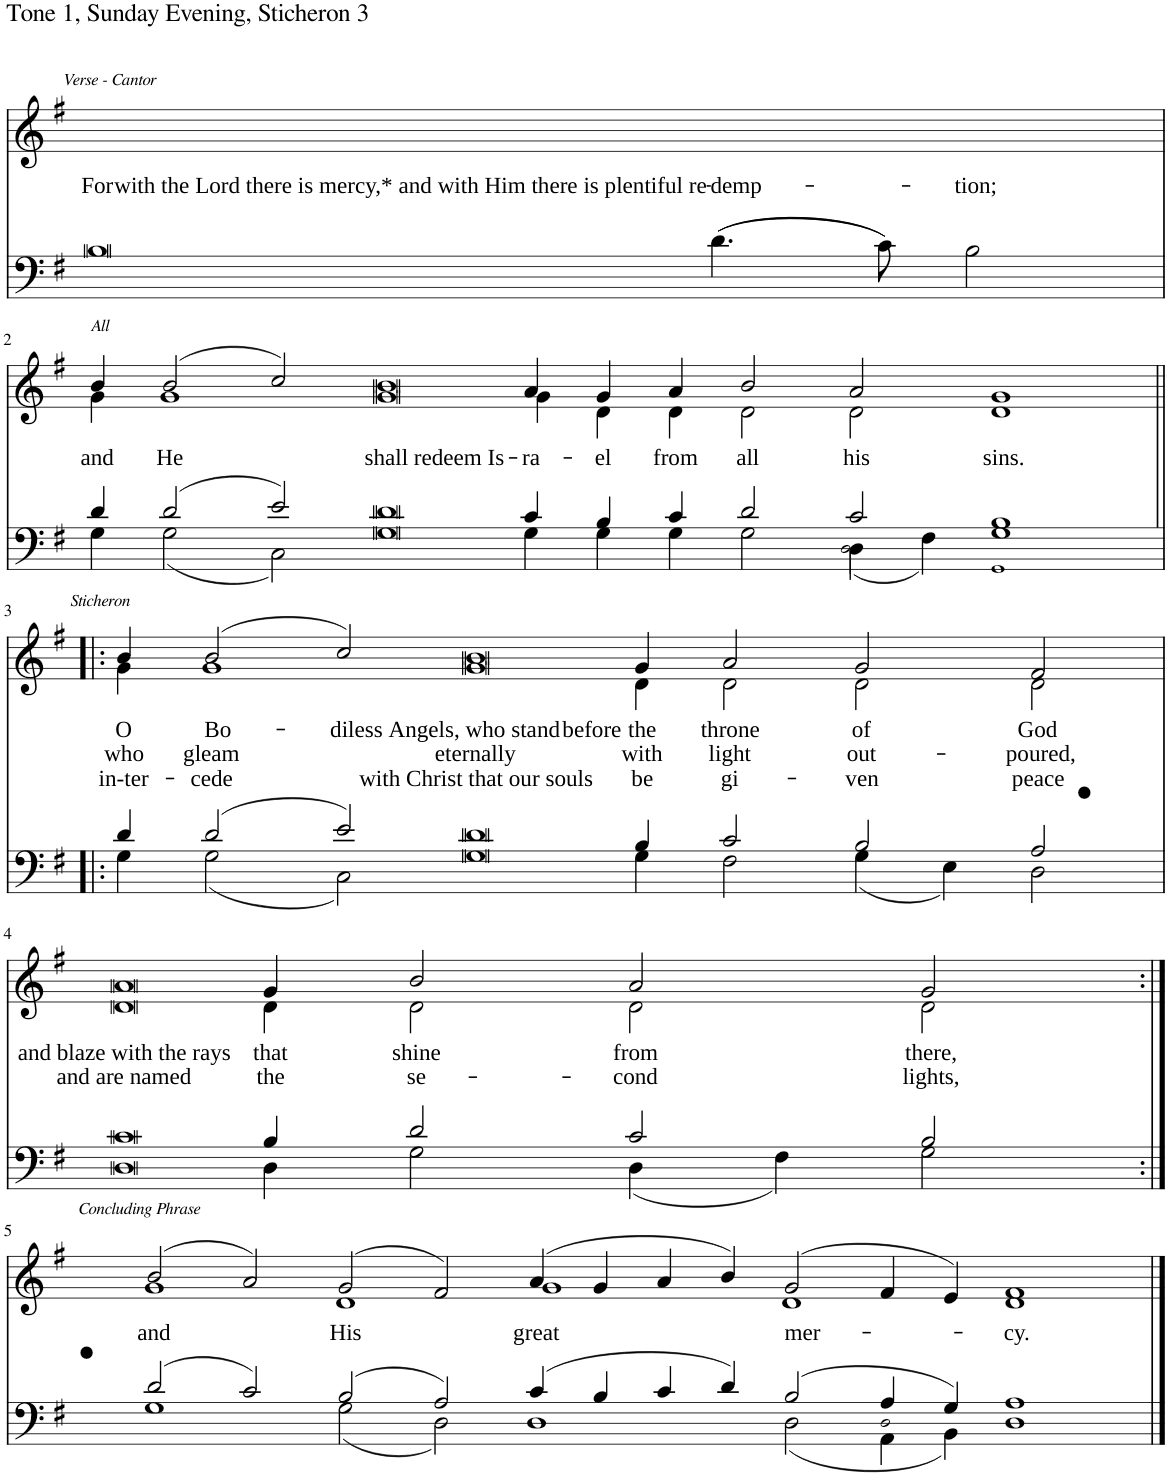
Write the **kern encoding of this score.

**kern	**kern	**text	**text	**text
*part1	*part1	*part1	*part1	*part1
*staff2	*staff1	*staff1	*staff1	*staff1
*I"Piano	*	*	*	*
*I'Pno.	*	*	*	*
*clefF4	*clefG2	*	*	*
*k[f#]	*k[f#]	*	*	*
=1	=1	=1	=1	=1
!	!LO:TX:a:i:t=Verse - Cantor	!	!	!
!	!	!LO:LY:b	!	!
4B	4b	For	.	.
!	!	!LO:LY:b	!	!
4B	4b	with the Lord there is mercy,* and with Him there is plentiful re-	.	.
!	!	!LO:LY:b	!	!
4.d\	4.dd	-demp-	.	.
8c\	8cc	.	.	.
!	!	!LO:LY:b	!	!
2B\	2b	-tion;	.	.
!!LO:LB:g=z
=2	=2	=2	=2	=2
*^	*	*	*	*
*	*^	*	*	*	*
!	!	!	!LO:TX:a:i:t=All	!	!	!
!	!	!	!	!LO:LY:b	!	!
*	*	*	*^	*	*	*
4d/	4G\	0.ryy	4b/	4g\	and	.	.
!	!	!	!	!	!LO:LY:b	!	!
2d/	2G\	.	(2b/	[2.g	He	.	.
[4e/	[4C\	.	[4cc/)	.	.	.	.
4ryy	4ryy	.	4ryy	4ryy	.	.	.
!	!	!	!	!	!LO:LY:b	!	!
4d	4G	.	4b	4g	shall	.	.
!	!	!	!	!	!LO:LY:b	!	!
4d	4G	.	4b	4g	redeem Is-	.	.
!	!	!	!	!	!LO:LY:b	!	!
4c/	4G\	.	4a/	4g\	-ra-	.	.
!	!	!	!	!	!LO:LY:b	!	!
4B/	4G\	.	4g/	4d\	-el	.	.
!	!	!	!	!	!LO:LY:b	!	!
4c/	4G\	.	4a/	4d\	from	.	.
!	!	!	!	!	!LO:LY:b	!	!
2d/	2G\	.	2b/	2d\	all	.	.
!	!	!	!	!	!LO:LY:b	!	!
2c/	2D!\	4D\	2a/	2d\	his	.	.
.	.	4F#\	.	.	.	.	.
!	!	!	!	!	!LO:LY:b	!	!
1B	1G	1GG!	1g	1d	sins.	.	.
!!LO:LB:g=z	!!
=3!|:	=3!|:	=3!|:	=3!|:	=3!|:	=3!|:	=3!|:	=3!|:
!	!	!	!LO:TX:a:i:t=Sticheron	!	!	!	!
!	!	!	!	!	!LO:LY:b	!LO:LY:b	!LO:LY:b
*	*v	*v	*	*	*	*	*
4d/	4G\	4b/	4g\	O	who	in-ter-
4e/]	4C\]	4cc/]	4g]	.	.	.
!	!	!	!	!LO:LY:b	!LO:LY:b	!LO:LY:b
2d/	2G\	(2b/	[2.g	Bo-	gleam	-cede
[4e/	[4C\	[4cc/)	.	.	.	.
!	!	!	!	!LO:LY:b	!LO:LY:b	!LO:LY:b
4d	4G	4b	4g	-diless Angels, who stand before	eternally	with Christ that our souls
!	!	!	!	!LO:LY:b	!LO:LY:b	!LO:LY:b
4B/	4G\	4g/	4d\	the	with	be
!	!	!	!	!LO:LY:b	!LO:LY:b	!LO:LY:b
2c/	2F#\	2a/	2d\	throne	light	gi-
!	!	!	!	!LO:LY:b	!LO:LY:b	!LO:LY:b
2B/	4G\	2g/	2d\	of	out-	-ven
.	4E\	.	.	.	.	.
!	!	!	!	!LO:LY:b	!LO:LY:b	!LO:LY:b
2A/	2D\	2f#/	2d\	God	-poured,	peace
!!LO:LB:g=z	!!
=4	=4	=4	=4	=4	=4	=4
!	!	!	!	!LO:LY:b	!LO:LY:b	!
4c	4D	4a	4d	and blaze with the rays	and are named	.
4e/]	4C\]	4cc/]	4g]	.	.	.
!	!	!	!	!LO:LY:b	!LO:LY:b	!
4B/	4D\	4g/	4d\	that	the	.
!	!	!	!	!LO:LY:b	!LO:LY:b	!
2d/	2G\	2b/	2d\	shine	se-	.
!	!	!	!	!LO:LY:b	!LO:LY:b	!
2c/	4D\	2a/	2d\	from	-cond	.
.	4F#\	.	.	.	.	.
!	!	!	!	!LO:LY:b	!LO:LY:b	!
2B/	2G\	2g/	2d\	there,	lights,	.
!!LO:LB:g=z	!!
=5:|!	=5:|!	=5:|!	=5:|!	=5:|!	=5:|!	=5:|!
*	*^	*	*	*	*	*
!	!	!	!LO:TX:a:i:t=Concluding Phrase	!	!	!	!
!	!	!	!	!	!LO:LY:b	!	!
2d/	1G	2%7ryy	(2b/	1g	and	.	.
2c/	.	.	2a/)	.	.	.	.
!	!	!	!	!	!LO:LY:b	!	!
2B/	2G\	.	(2g/	1d	His	.	.
2A/	2D\	.	2f#/)	.	.	.	.
!	!	!	!	!	!LO:LY:b	!	!
4c/	1D	.	(4a/	1g	great	.	.
4B/	.	.	4g/	.	.	.	.
4c/	.	.	4a/	.	.	.	.
4d/	.	.	4b/)	.	.	.	.
!	!	!	!	!	!LO:LY:b	!	!
2B/	2D\	.	(2g/	1d	mer-	.	.
4A/	4AA\	2D!	4f#/	.	.	.	.
4G/	4BB\	.	4e/)	.	.	.	.
!	!	!	!	!	!LO:LY:b	!	!
1A	1D	1ryy	1f#	1d	-cy.	.	.
*v	*v	*v	*	*	*	*	*
*	*v	*v	*	*	*
==	==	==	==	==
*-	*-	*-	*-	*-
